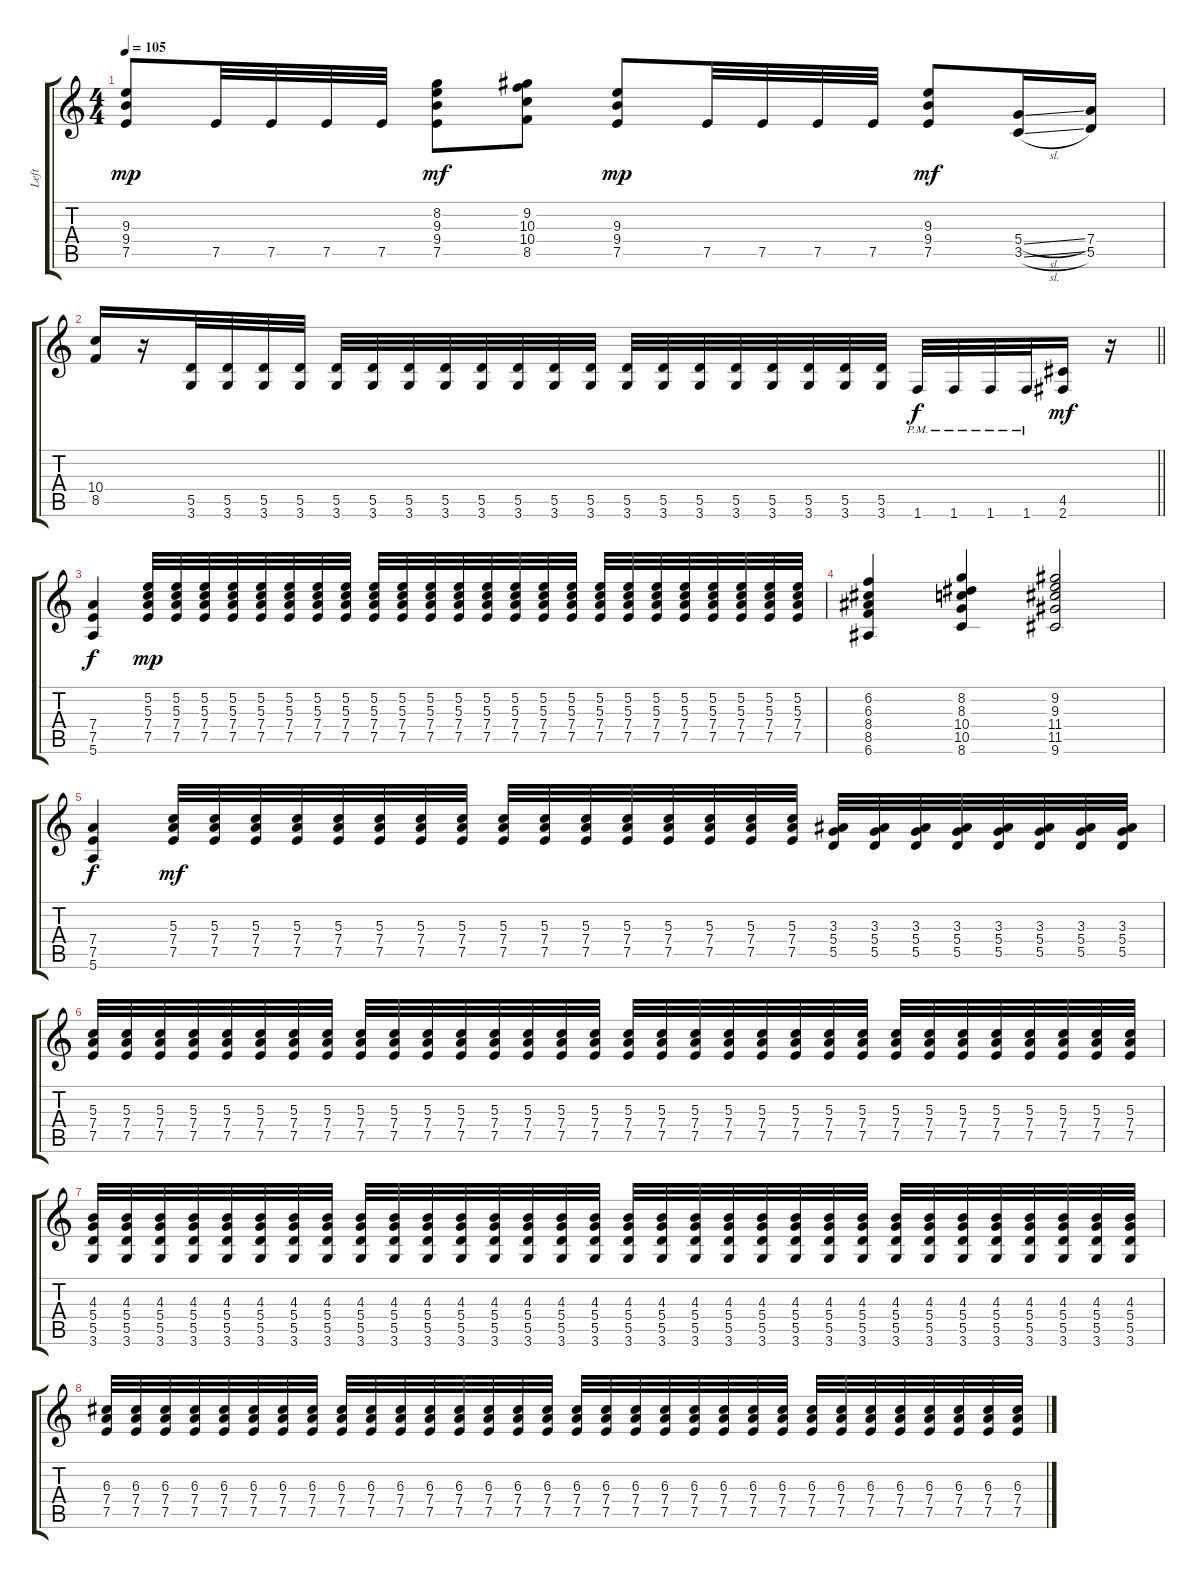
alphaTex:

\track ("Left" "Left") {instrument distortionguitar}
\staff {score tabs}
\tuning (E4 B3 G3 D3 A2 E2) {hide}
\ts (4 4)
\tempo 105
\clef g2
\ks c
(9.3 9.4 7.5).8{dy mp} 7.5.32 7.5.32 7.5.32 7.5.32 (8.2 9.3 9.4 7.5).8{dy mf} (9.2 10.3 10.4 8.5).8 (9.3 9.4 7.5).8{dy mp} 7.5.32 7.5.32 7.5.32 7.5.32 (9.3 9.4 7.5).8{dy mf} (5.4{sl} 3.5{sl}).16 (7.4 5.5).16 |
\barLineRight lightlight
(10.4 8.5).16 r.16 (5.5 3.6).32 (5.5 3.6).32 (5.5 3.6).32 (5.5 3.6).32 (5.5 3.6).32 (5.5 3.6).32 (5.5 3.6).32 (5.5 3.6).32 (5.5 3.6).32 (5.5 3.6).32 (5.5 3.6).32 (5.5 3.6).32 (5.5 3.6).32 (5.5 3.6).32 (5.5 3.6).32 (5.5 3.6).32 (5.5 3.6).32 (5.5 3.6).32 (5.5 3.6).32 (5.5 3.6).32 1.6{pm}.32{dy f} 1.6{pm}.32 1.6{pm}.32 1.6{pm}.32 (4.5 2.6).16{dy mf} r.16 |
\section ("" "")
(7.4 7.5 5.6).4{dy f volume 13} (5.2 5.3 7.4 7.5).32{dy mp} (5.2 5.3 7.4 7.5).32 (5.2 5.3 7.4 7.5).32 (5.2 5.3 7.4 7.5).32 (5.2 5.3 7.4 7.5).32 (5.2 5.3 7.4 7.5).32 (5.2 5.3 7.4 7.5).32 (5.2 5.3 7.4 7.5).32 (5.2 5.3 7.4 7.5).32 (5.2 5.3 7.4 7.5).32 (5.2 5.3 7.4 7.5).32 (5.2 5.3 7.4 7.5).32 (5.2 5.3 7.4 7.5).32 (5.2 5.3 7.4 7.5).32 (5.2 5.3 7.4 7.5).32 (5.2 5.3 7.4 7.5).32 (5.2 5.3 7.4 7.5).32 (5.2 5.3 7.4 7.5).32 (5.2 5.3 7.4 7.5).32 (5.2 5.3 7.4 7.5).32 (5.2 5.3 7.4 7.5).32 (5.2 5.3 7.4 7.5).32 (5.2 5.3 7.4 7.5).32 (5.2 5.3 7.4 7.5).32 |
(6.2 6.3 8.4 8.5 6.6).4 (8.2 8.3 10.4 10.5 8.6).4 (9.2 9.3 11.4 11.5 9.6).2 |
(7.4 7.5 5.6).4{dy f} (5.3 7.4 7.5).32{dy mf} (5.3 7.4 7.5).32 (5.3 7.4 7.5).32 (5.3 7.4 7.5).32 (5.3 7.4 7.5).32 (5.3 7.4 7.5).32 (5.3 7.4 7.5).32 (5.3 7.4 7.5).32 (5.3 7.4 7.5).32 (5.3 7.4 7.5).32 (5.3 7.4 7.5).32 (5.3 7.4 7.5).32 (5.3 7.4 7.5).32 (5.3 7.4 7.5).32 (5.3 7.4 7.5).32 (5.3 7.4 7.5).32 (3.3 5.4 5.5).32 (3.3 5.4 5.5).32 (3.3 5.4 5.5).32 (3.3 5.4 5.5).32 (3.3 5.4 5.5).32 (3.3 5.4 5.5).32 (3.3 5.4 5.5).32 (3.3 5.4 5.5).32 |
(5.3 7.4 7.5).32 (5.3 7.4 7.5).32 (5.3 7.4 7.5).32 (5.3 7.4 7.5).32 (5.3 7.4 7.5).32 (5.3 7.4 7.5).32 (5.3 7.4 7.5).32 (5.3 7.4 7.5).32 (5.3 7.4 7.5).32 (5.3 7.4 7.5).32 (5.3 7.4 7.5).32 (5.3 7.4 7.5).32 (5.3 7.4 7.5).32 (5.3 7.4 7.5).32 (5.3 7.4 7.5).32 (5.3 7.4 7.5).32 (5.3 7.4 7.5).32 (5.3 7.4 7.5).32 (5.3 7.4 7.5).32 (5.3 7.4 7.5).32 (5.3 7.4 7.5).32 (5.3 7.4 7.5).32 (5.3 7.4 7.5).32 (5.3 7.4 7.5).32 (5.3 7.4 7.5).32 (5.3 7.4 7.5).32 (5.3 7.4 7.5).32 (5.3 7.4 7.5).32 (5.3 7.4 7.5).32 (5.3 7.4 7.5).32 (5.3 7.4 7.5).32 (5.3 7.4 7.5).32 |
(4.3 5.4 5.5 3.6).32 (4.3 5.4 5.5 3.6).32 (4.3 5.4 5.5 3.6).32 (4.3 5.4 5.5 3.6).32 (4.3 5.4 5.5 3.6).32 (4.3 5.4 5.5 3.6).32 (4.3 5.4 5.5 3.6).32 (4.3 5.4 5.5 3.6).32 (4.3 5.4 5.5 3.6).32 (4.3 5.4 5.5 3.6).32 (4.3 5.4 5.5 3.6).32 (4.3 5.4 5.5 3.6).32 (4.3 5.4 5.5 3.6).32 (4.3 5.4 5.5 3.6).32 (4.3 5.4 5.5 3.6).32 (4.3 5.4 5.5 3.6).32 (4.3 5.4 5.5 3.6).32 (4.3 5.4 5.5 3.6).32 (4.3 5.4 5.5 3.6).32 (4.3 5.4 5.5 3.6).32 (4.3 5.4 5.5 3.6).32 (4.3 5.4 5.5 3.6).32 (4.3 5.4 5.5 3.6).32 (4.3 5.4 5.5 3.6).32 (4.3 5.4 5.5 3.6).32 (4.3 5.4 5.5 3.6).32 (4.3 5.4 5.5 3.6).32 (4.3 5.4 5.5 3.6).32 (4.3 5.4 5.5 3.6).32 (4.3 5.4 5.5 3.6).32 (4.3 5.4 5.5 3.6).32 (4.3 5.4 5.5 3.6).32 |
(6.3 7.4 7.5).32 (6.3 7.4 7.5).32 (6.3 7.4 7.5).32 (6.3 7.4 7.5).32 (6.3 7.4 7.5).32 (6.3 7.4 7.5).32 (6.3 7.4 7.5).32 (6.3 7.4 7.5).32 (6.3 7.4 7.5).32 (6.3 7.4 7.5).32 (6.3 7.4 7.5).32 (6.3 7.4 7.5).32 (6.3 7.4 7.5).32 (6.3 7.4 7.5).32 (6.3 7.4 7.5).32 (6.3 7.4 7.5).32 (6.3 7.4 7.5).32 (6.3 7.4 7.5).32 (6.3 7.4 7.5).32 (6.3 7.4 7.5).32 (6.3 7.4 7.5).32 (6.3 7.4 7.5).32 (6.3 7.4 7.5).32 (6.3 7.4 7.5).32 (6.3 7.4 7.5).32 (6.3 7.4 7.5).32 (6.3 7.4 7.5).32 (6.3 7.4 7.5).32 (6.3 7.4 7.5).32 (6.3 7.4 7.5).32 (6.3 7.4 7.5).32 (6.3 7.4 7.5).32
